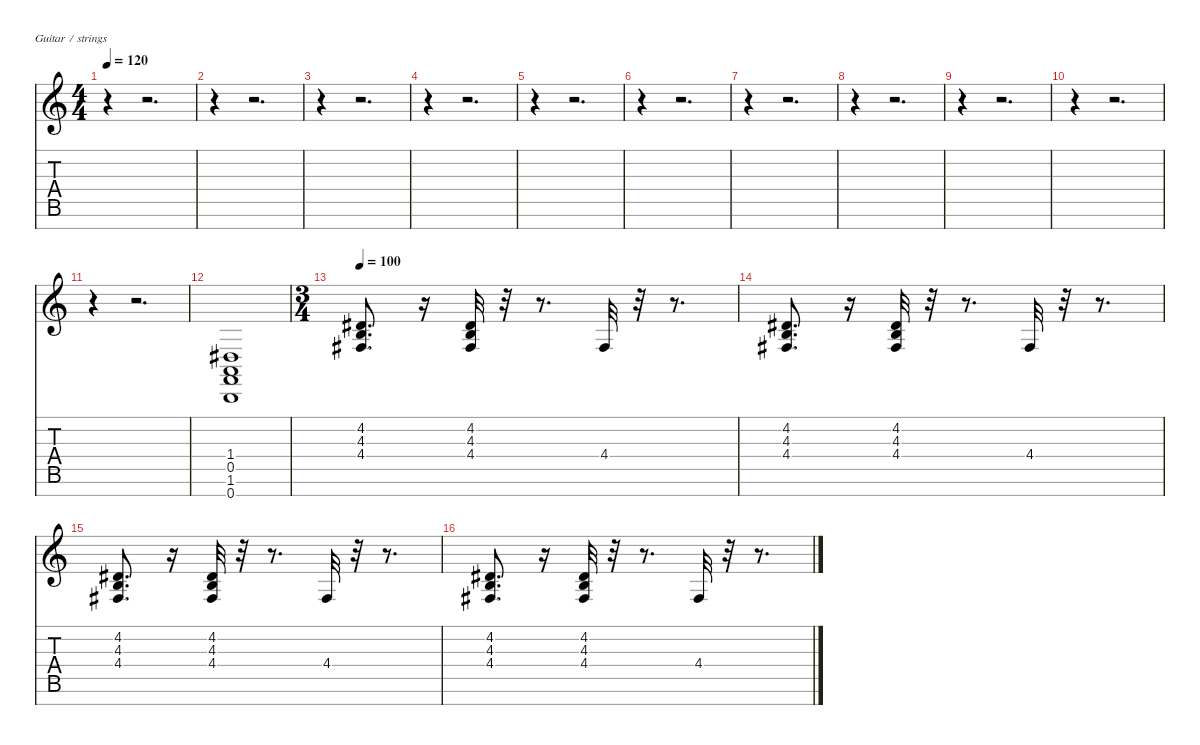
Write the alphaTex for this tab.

\defaultSystemsLayout 4
\hideDynamics
\bracketExtendMode nobrackets
\singleTrackTrackNamePolicy hidden
\multiTrackTrackNamePolicy hidden
\firstSystemTrackNameMode fullname
\firstSystemTrackNameOrientation horizontal
\otherSystemsTrackNameOrientation horizontal
\track ("Piano - right" "pno.") {instrument brightacousticpiano}
\staff {score tabs}
\tuning (E4 B3 G3 D3 A2 E2 B1)
\ts (4 4)
\tempo 120
\clef g2
\ks c
r.4{dy f beam Down} r.2{d beam Down} |
r.4{beam Down} r.2{d beam Down} |
r.4{beam Down} r.2{d beam Down} |
r.4{beam Down} r.2{d beam Down} |
r.4{beam Down} r.2{d beam Down} |
r.4{beam Down} r.2{d beam Down} |
r.4{beam Down} r.2{d beam Down} |
r.4{beam Down} r.2{d beam Down} |
r.4{beam Down} r.2{d beam Down} |
r.4{beam Down} r.2{d beam Down} |
r.4{beam Down} r.2{d beam Down} |
(1.4{acc #} 0.5 1.6 0.7).1{beam Up} |
\ts (3 4)
\tempo 100
(4.2{acc #} 4.3 4.4{acc #}).8{d beam Up} r.16{beam Up} (4.2{acc #} 4.3 4.4{acc #}).32{beam Up} r.32{beam Up} r.8{d beam Up} 4.4{acc #}.32{dy mf beam Up} r.32{beam Up} r.8{d beam Up} |
(4.2{acc #} 4.3 4.4{acc #}).8{d dy f beam Up} r.16{beam Up} (4.2{acc #} 4.3 4.4{acc #}).32{beam Up} r.32{beam Up} r.8{d beam Up} 4.4{acc #}.32{dy mf beam Up} r.32{beam Up} r.8{d beam Up} |
(4.2{acc #} 4.3 4.4{acc #}).8{d dy f beam Up} r.16{beam Up} (4.2{acc #} 4.3 4.4{acc #}).32{beam Up} r.32{beam Up} r.8{d beam Up} 4.4{acc #}.32{dy mf beam Up} r.32{beam Up} r.8{d beam Up} |
(4.2{acc #} 4.3 4.4{acc #}).8{d dy f beam Up} r.16{beam Up} (4.2{acc #} 4.3 4.4{acc #}).32{beam Up} r.32{beam Up} r.8{d beam Up} 4.4{acc #}.32{dy mf beam Up} r.32{beam Up} r.8{d beam Up}
